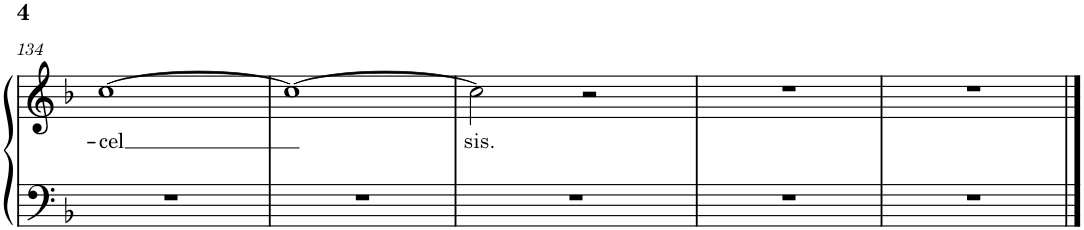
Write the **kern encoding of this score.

**kern	**kern	**text
*part1	*part1	*part1
*staff2	*staff1	*staff1
*I"Piano	*	*
*I'Pno.	*	*
!!LO:PB:g=z
*clefF4	*clefG2	*
*k[b-]	*k[b-]	*
*M2/2	*M2/2	*
*met(c|)	*met(c|)	*
=134	=134	=134
!	!	!LO:LY:b
1r	[1cc	-cel
=135	=135	=135
1r	1cc_	.
=136	=136	=136
!	!	!LO:LY:b
1r	2cc\]	sis.
.	2r	.
=137	=137	=137
1r	1r	.
=138	=138	=138
1r	1r	.
==	==	==
*-	*-	*-
